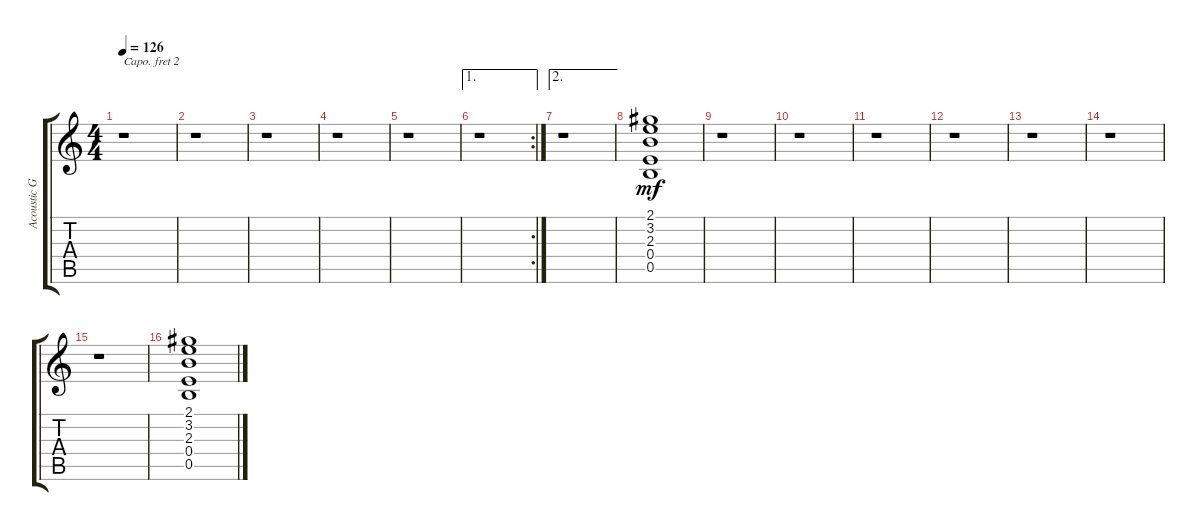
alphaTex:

\track ("Acoustic Gutiar Rythm" "Acoustic G") {instrument acousticguitarsteel}
\staff {score tabs}
\capo 2
\tuning (E4 B3 G3 D3 A2 E2) {hide}
\ts (4 4)
\tempo 126
\clef g2
\ks c
r.1{dy mf} |
r.1 |
r.1 |
r.1 |
r.1 |
\ae 1
\rc 2
r.1 |
\ae 2
r.1 |
(2.1 3.2 2.3 0.4 0.5).1 |
r.1 |
r.1 |
r.1 |
r.1 |
r.1 |
r.1 |
r.1 |
(2.1 3.2 2.3 0.4 0.5).1
